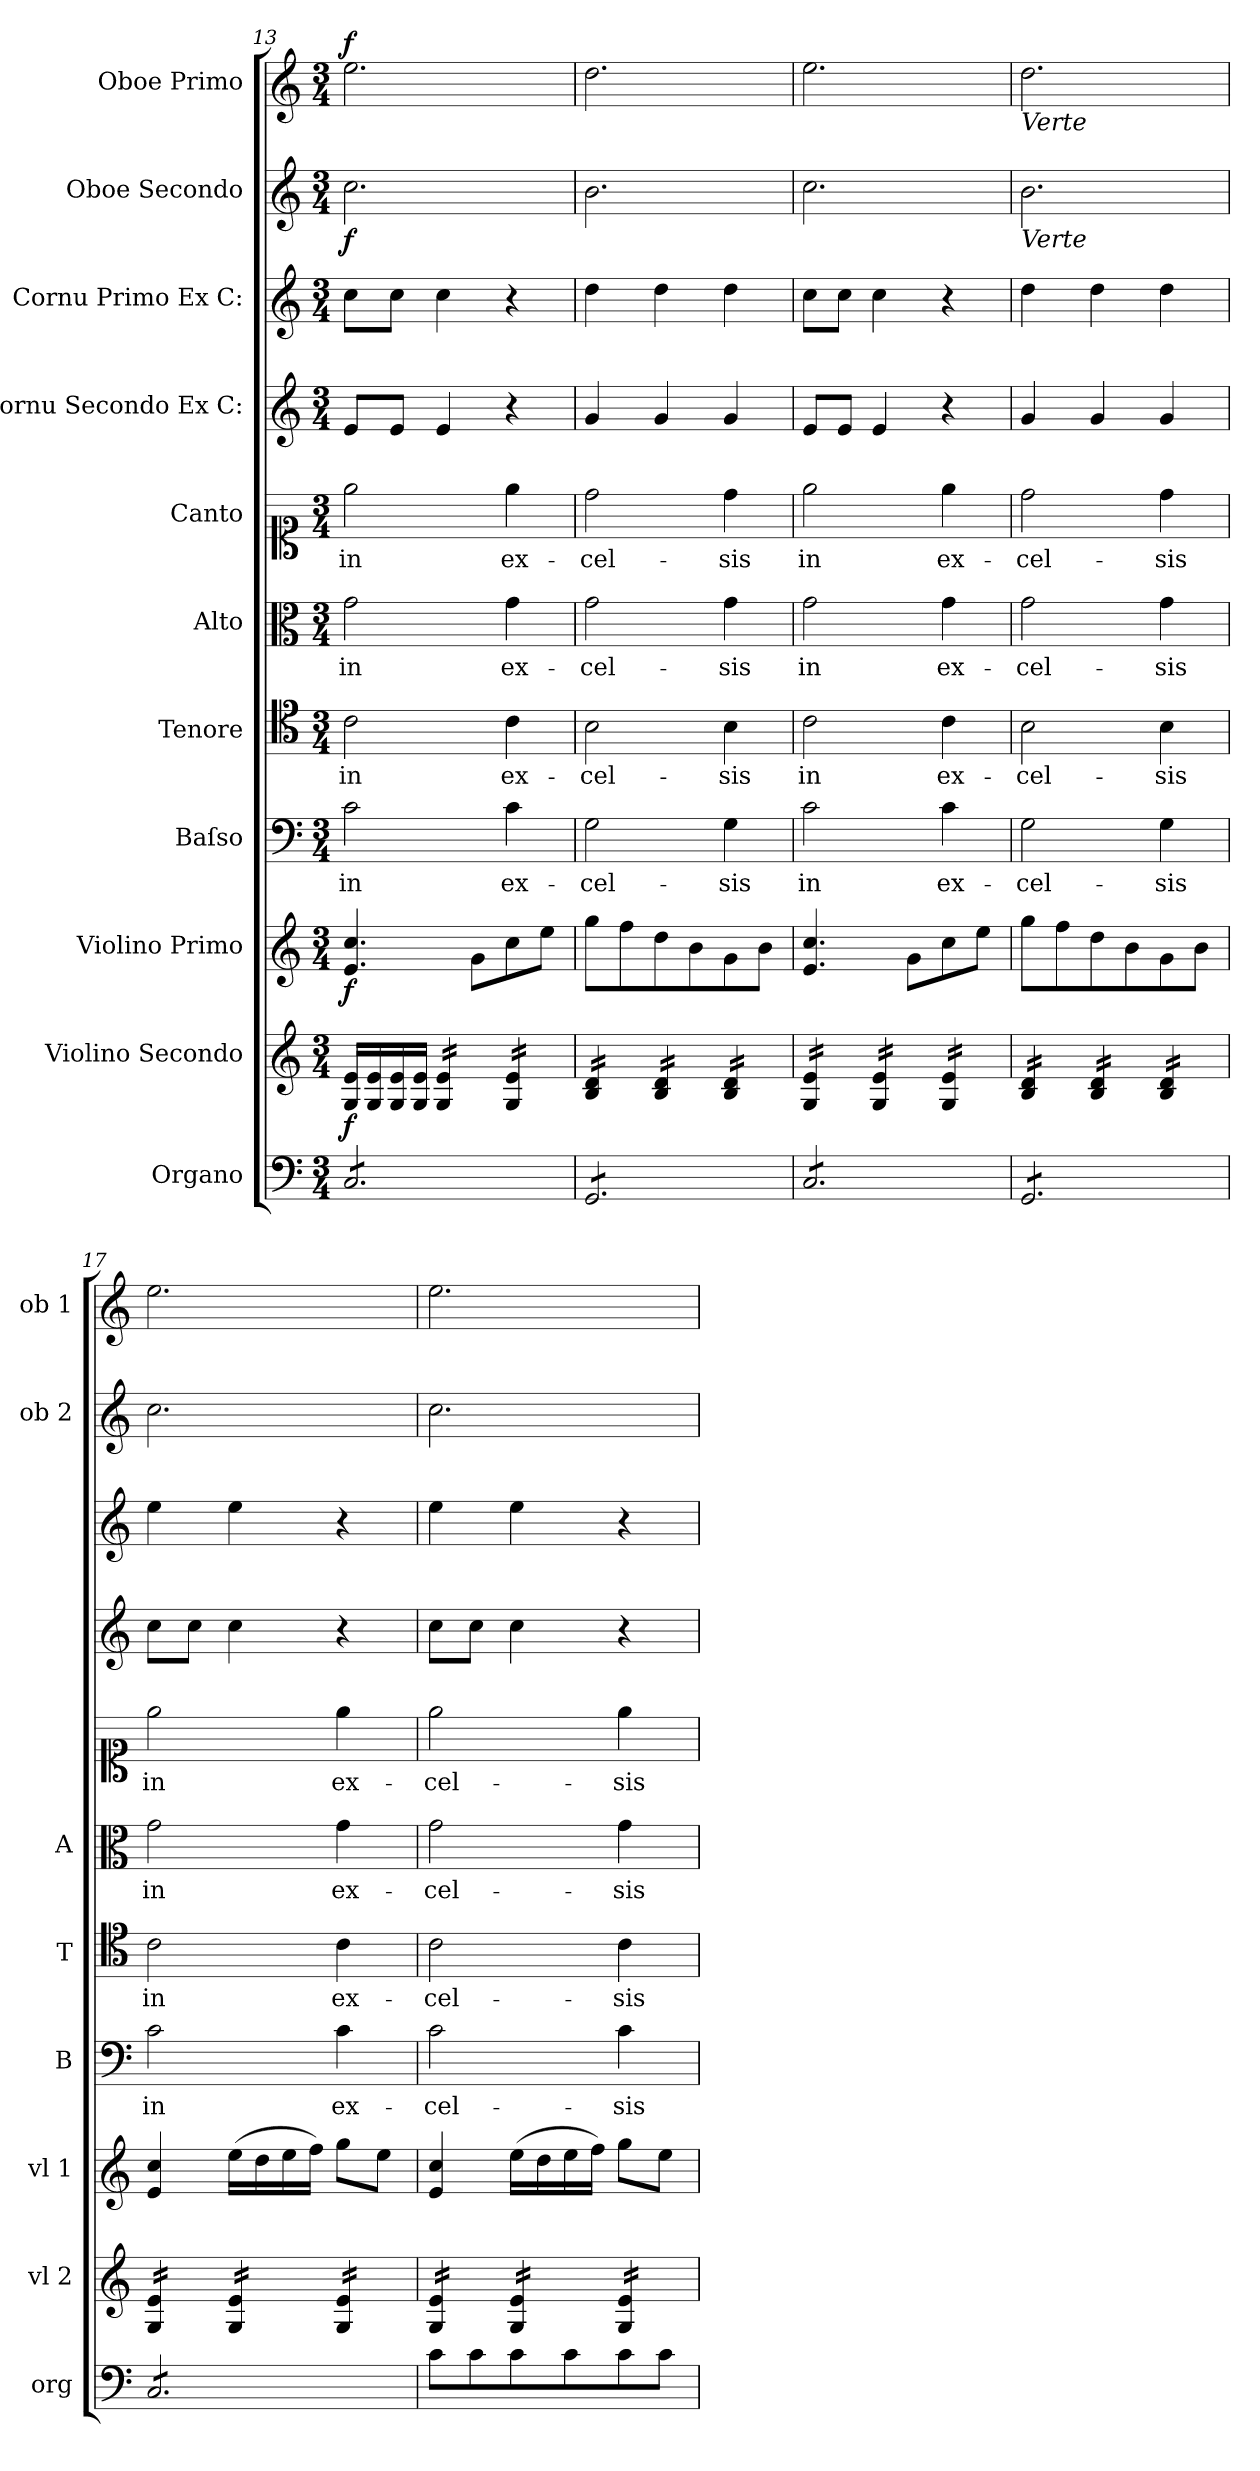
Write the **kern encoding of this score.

**kern	**kern	**dynam	**kern	**dynam	**kern	**text	**kern	**text	**kern	**text	**kern	**text	**kern	**dynam	**kern	**dynam	**kern	**dynam	**kern	**dynam
*part11	*part10	*part10	*part9	*part9	*part8	*part8	*part7	*part7	*part6	*part6	*part5	*part5	*part4	*part4	*part3	*part3	*part2	*part2	*part1	*part1
*staff11	*staff10	*staff10	*staff9	*staff9	*staff8	*staff8	*staff7	*staff7	*staff6	*staff6	*staff5	*staff5	*staff4	*staff4	*staff3	*staff3	*staff2	*staff2	*staff1	*staff1
*I"Organo	*I"Violino Secondo	*	*I"Violino Primo	*	*I"Baſso	*	*I"Tenore	*	*I"Alto	*	*I"Canto	*	*I"Cornu Secondo Ex C:	*	*I"Cornu Primo Ex C:	*	*I"Oboe Secondo	*	*I"Oboe Primo	*
*I'org	*I'vl 2	*	*I'vl 1	*	*I'B	*	*I'T	*	*I'A	*	*	*	*	*	*	*	*I'ob 2	*	*I'ob 1	*
*clefF4	*clefG2	*	*clefG2	*	*clefF4	*	*clefC4	*	*clefC3	*	*clefC1	*	*clefG2	*	*clefG2	*	*clefG2	*	*clefG2	*
*k[]	*k[]	*	*k[]	*	*k[]	*	*k[]	*	*k[]	*	*k[]	*	*k[]	*	*k[]	*	*k[]	*	*k[]	*
*C:	*C:	*	*C:	*	*C:	*	*C:	*	*C:	*	*C:	*	*C:	*	*C:	*	*C:	*	*C:	*
*M3/4	*M3/4	*	*M3/4	*	*M3/4	*	*M3/4	*	*M3/4	*	*M3/4	*	*M3/4	*	*M3/4	*	*M3/4	*	*M3/4	*
=13	=13	=13	=13	=13	=13	=13	=13	=13	=13	=13	=13	=13	=13	=13	=13	=13	=13	=13	=13	=13
!	!	!	!	!	!	!	!	!	!	!	!	!	!	!	!	!LO:DY:a	!	!	!	!LO:DY:a
*tremolo	*	*	*	*	*	*	*	*	*	*	*	*	*	*	*	*	*	*	*	*
8C/L	16G/ 16e/LL	f	4.e/ 4.cc/	f	2c\	in	2c\	in	2g\	in	2ee\	in	8e/L	for&colon;	8cc\L	for&colon;	2.cc\	f	2.ee\	f
.	16G/ 16e/	.	.	.	.	.	.	.	.	.	.	.	.	.	.	.	.	.	.	.
8C/	16G/ 16e/	.	.	.	.	.	.	.	.	.	.	.	8e/J	.	8cc\J	.	.	.	.	.
.	16G/ 16e/JJ	.	.	.	.	.	.	.	.	.	.	.	.	.	.	.	.	.	.	.
*	*tremolo	*	*	*	*	*	*	*	*	*	*	*	*	*	*	*	*	*	*	*
8C/	16G/ 16e/LL	.	.	.	.	.	.	.	.	.	.	.	4e/	.	4cc\	.	.	.	.	.
.	16G/ 16e/	.	.	.	.	.	.	.	.	.	.	.	.	.	.	.	.	.	.	.
8C/	16G/ 16e/	.	8g\L	.	.	.	.	.	.	.	.	.	.	.	.	.	.	.	.	.
.	16G/ 16e/JJ	.	.	.	.	.	.	.	.	.	.	.	.	.	.	.	.	.	.	.
8C/	16G/ 16e/LL	.	8cc\	.	4c\	ex-	4c\	ex-	4g\	ex-	4ee\	ex-	4r	.	4r	.	.	.	.	.
.	16G/ 16e/	.	.	.	.	.	.	.	.	.	.	.	.	.	.	.	.	.	.	.
8C/J	16G/ 16e/	.	8ee\J	.	.	.	.	.	.	.	.	.	.	.	.	.	.	.	.	.
.	16G/ 16e/JJ	.	.	.	.	.	.	.	.	.	.	.	.	.	.	.	.	.	.	.
=14	=14	=14	=14	=14	=14	=14	=14	=14	=14	=14	=14	=14	=14	=14	=14	=14	=14	=14	=14	=14
8GG/L	16B/ 16d/LL	.	8gg\L	.	2G\	-cel-	2B\	-cel-	2g\	-cel-	2dd\	-cel-	4g/	.	4dd\	.	2.b\	.	2.dd\	.
.	16B/ 16d/	.	.	.	.	.	.	.	.	.	.	.	.	.	.	.	.	.	.	.
8GG/	16B/ 16d/	.	8ff\	.	.	.	.	.	.	.	.	.	.	.	.	.	.	.	.	.
.	16B/ 16d/JJ	.	.	.	.	.	.	.	.	.	.	.	.	.	.	.	.	.	.	.
8GG/	16B/ 16d/LL	.	8dd\	.	.	.	.	.	.	.	.	.	4g/	.	4dd\	.	.	.	.	.
.	16B/ 16d/	.	.	.	.	.	.	.	.	.	.	.	.	.	.	.	.	.	.	.
8GG/	16B/ 16d/	.	8b\	.	.	.	.	.	.	.	.	.	.	.	.	.	.	.	.	.
.	16B/ 16d/JJ	.	.	.	.	.	.	.	.	.	.	.	.	.	.	.	.	.	.	.
8GG/	16B/ 16d/LL	.	8g\	.	4G\	-sis	4B\	-sis	4g\	-sis	4dd\	-sis	4g/	.	4dd\	.	.	.	.	.
.	16B/ 16d/	.	.	.	.	.	.	.	.	.	.	.	.	.	.	.	.	.	.	.
8GG/J	16B/ 16d/	.	8b\J	.	.	.	.	.	.	.	.	.	.	.	.	.	.	.	.	.
.	16B/ 16d/JJ	.	.	.	.	.	.	.	.	.	.	.	.	.	.	.	.	.	.	.
=15	=15	=15	=15	=15	=15	=15	=15	=15	=15	=15	=15	=15	=15	=15	=15	=15	=15	=15	=15	=15
!	!	!	!	!	!	!	!	!	!	!LO:LY:i	!	!	!	!	!	!	!	!	!	!
8C/L	16G/ 16e/LL	.	4.e/ 4.cc/	.	2c\	in	2c\	in	2g\	in	2ee\	in	8e/L	.	8cc\L	.	2.cc\	.	2.ee\	.
.	16G/ 16e/	.	.	.	.	.	.	.	.	.	.	.	.	.	.	.	.	.	.	.
8C/	16G/ 16e/	.	.	.	.	.	.	.	.	.	.	.	8e/J	.	8cc\J	.	.	.	.	.
.	16G/ 16e/JJ	.	.	.	.	.	.	.	.	.	.	.	.	.	.	.	.	.	.	.
8C/	16G/ 16e/LL	.	.	.	.	.	.	.	.	.	.	.	4e/	.	4cc\	.	.	.	.	.
.	16G/ 16e/	.	.	.	.	.	.	.	.	.	.	.	.	.	.	.	.	.	.	.
8C/	16G/ 16e/	.	8g\L	.	.	.	.	.	.	.	.	.	.	.	.	.	.	.	.	.
.	16G/ 16e/JJ	.	.	.	.	.	.	.	.	.	.	.	.	.	.	.	.	.	.	.
!	!	!	!	!	!	!	!	!	!	!LO:LY:i	!	!	!	!	!	!	!	!	!	!
8C/	16G/ 16e/LL	.	8cc\	.	4c\	ex-	4c\	ex-	4g\	ex-	4ee\	ex-	4r	.	4r	.	.	.	.	.
.	16G/ 16e/	.	.	.	.	.	.	.	.	.	.	.	.	.	.	.	.	.	.	.
8C/J	16G/ 16e/	.	8ee\J	.	.	.	.	.	.	.	.	.	.	.	.	.	.	.	.	.
.	16G/ 16e/JJ	.	.	.	.	.	.	.	.	.	.	.	.	.	.	.	.	.	.	.
=16	=16	=16	=16	=16	=16	=16	=16	=16	=16	=16	=16	=16	=16	=16	=16	=16	=16	=16	=16	=16
!	!	!	!	!	!	!	!	!	!	!	!	!	!	!	!	!	!	!	!LO:TX:b:i:t=Verte	!
!	!	!	!	!	!	!	!	!	!	!	!	!	!	!	!	!	!LO:TX:b:i:t=Verte	!	!	!
!	!	!	!	!	!	!	!	!	!	!LO:LY:i	!	!	!	!	!	!	!	!	!	!
8GG/L	16B/ 16d/LL	.	8gg\L	.	2G\	-cel-	2B\	-cel-	2g\	-cel-	2dd\	-cel-	4g/	.	4dd\	.	2.b\	.	2.dd\	.
.	16B/ 16d/	.	.	.	.	.	.	.	.	.	.	.	.	.	.	.	.	.	.	.
8GG/	16B/ 16d/	.	8ff\	.	.	.	.	.	.	.	.	.	.	.	.	.	.	.	.	.
.	16B/ 16d/JJ	.	.	.	.	.	.	.	.	.	.	.	.	.	.	.	.	.	.	.
8GG/	16B/ 16d/LL	.	8dd\	.	.	.	.	.	.	.	.	.	4g/	.	4dd\	.	.	.	.	.
.	16B/ 16d/	.	.	.	.	.	.	.	.	.	.	.	.	.	.	.	.	.	.	.
8GG/	16B/ 16d/	.	8b\	.	.	.	.	.	.	.	.	.	.	.	.	.	.	.	.	.
.	16B/ 16d/JJ	.	.	.	.	.	.	.	.	.	.	.	.	.	.	.	.	.	.	.
!	!	!	!	!	!	!	!	!	!	!LO:LY:i	!	!	!	!	!	!	!	!	!	!
8GG/	16B/ 16d/LL	.	8g\	.	4G\	-sis	4B\	-sis	4g\	-sis	4dd\	-sis	4g/	.	4dd\	.	.	.	.	.
.	16B/ 16d/	.	.	.	.	.	.	.	.	.	.	.	.	.	.	.	.	.	.	.
8GG/J	16B/ 16d/	.	8b\J	.	.	.	.	.	.	.	.	.	.	.	.	.	.	.	.	.
.	16B/ 16d/JJ	.	.	.	.	.	.	.	.	.	.	.	.	.	.	.	.	.	.	.
=17	=17	=17	=17	=17	=17	=17	=17	=17	=17	=17	=17	=17	=17	=17	=17	=17	=17	=17	=17	=17
!	!	!	!	!	!	!LO:LY:i	!	!LO:LY:i	!	!LO:LY:i	!	!LO:LY:i	!	!	!	!	!	!	!	!
8C/L	16G/ 16e/LL	.	4e/ 4cc/	.	2c\	in	2c\	in	2g\	in	2ee\	in	8cc\L	.	4ee\	.	2.cc\	.	2.ee\	.
.	16G/ 16e/	.	.	.	.	.	.	.	.	.	.	.	.	.	.	.	.	.	.	.
8C/	16G/ 16e/	.	.	.	.	.	.	.	.	.	.	.	8cc\J	.	.	.	.	.	.	.
.	16G/ 16e/JJ	.	.	.	.	.	.	.	.	.	.	.	.	.	.	.	.	.	.	.
8C/	16G/ 16e/LL	.	(16ee\LL	.	.	.	.	.	.	.	.	.	4cc\	.	4ee\	.	.	.	.	.
.	16G/ 16e/	.	16dd\	.	.	.	.	.	.	.	.	.	.	.	.	.	.	.	.	.
8C/	16G/ 16e/	.	16ee\	.	.	.	.	.	.	.	.	.	.	.	.	.	.	.	.	.
.	16G/ 16e/JJ	.	16ff\JJ)	.	.	.	.	.	.	.	.	.	.	.	.	.	.	.	.	.
!	!	!	!	!	!	!LO:LY:i	!	!LO:LY:i	!	!LO:LY:i	!	!LO:LY:i	!	!	!	!	!	!	!	!
8C/	16G/ 16e/LL	.	8gg\L	.	4c\	ex-	4c\	ex-	4g\	ex-	4ee\	ex-	4r	.	4r	.	.	.	.	.
.	16G/ 16e/	.	.	.	.	.	.	.	.	.	.	.	.	.	.	.	.	.	.	.
8C/J	16G/ 16e/	.	8ee\J	.	.	.	.	.	.	.	.	.	.	.	.	.	.	.	.	.
*Xtremolo	*	*	*	*	*	*	*	*	*	*	*	*	*	*	*	*	*	*	*	*
.	16G/ 16e/JJ	.	.	.	.	.	.	.	.	.	.	.	.	.	.	.	.	.	.	.
=18	=18	=18	=18	=18	=18	=18	=18	=18	=18	=18	=18	=18	=18	=18	=18	=18	=18	=18	=18	=18
!	!	!	!	!	!	!LO:LY:i	!	!LO:LY:i	!	!LO:LY:i	!	!LO:LY:i	!	!	!	!	!	!	!	!
8c\L	16G/ 16e/LL	.	4e/ 4cc/	.	2c\	-cel-	2c\	-cel-	2g\	-cel-	2ee\	-cel-	8cc\L	.	4ee\	.	2.cc\	.	2.ee\	.
.	16G/ 16e/	.	.	.	.	.	.	.	.	.	.	.	.	.	.	.	.	.	.	.
8c\	16G/ 16e/	.	.	.	.	.	.	.	.	.	.	.	8cc\J	.	.	.	.	.	.	.
.	16G/ 16e/JJ	.	.	.	.	.	.	.	.	.	.	.	.	.	.	.	.	.	.	.
8c\	16G/ 16e/LL	.	(16ee\LL	.	.	.	.	.	.	.	.	.	4cc\	.	4ee\	.	.	.	.	.
.	16G/ 16e/	.	16dd\	.	.	.	.	.	.	.	.	.	.	.	.	.	.	.	.	.
8c\	16G/ 16e/	.	16ee\	.	.	.	.	.	.	.	.	.	.	.	.	.	.	.	.	.
.	16G/ 16e/JJ	.	16ff\JJ)	.	.	.	.	.	.	.	.	.	.	.	.	.	.	.	.	.
!	!	!	!	!	!	!LO:LY:i	!	!LO:LY:i	!	!LO:LY:i	!	!LO:LY:i	!	!	!	!	!	!	!	!
8c\	16G/ 16e/LL	.	8gg\L	.	4c\	-sis	4c\	-sis	4g\	-sis	4ee\	-sis	4r	.	4r	.	.	.	.	.
.	16G/ 16e/	.	.	.	.	.	.	.	.	.	.	.	.	.	.	.	.	.	.	.
8c\J	16G/ 16e/	.	8ee\J	.	.	.	.	.	.	.	.	.	.	.	.	.	.	.	.	.
.	16G/ 16e/JJ	.	.	.	.	.	.	.	.	.	.	.	.	.	.	.	.	.	.	.
*	*Xtremolo	*	*	*	*	*	*	*	*	*	*	*	*	*	*	*	*	*	*	*
=	=	=	=	=	=	=	=	=	=	=	=	=	=	=	=	=	=	=	=	=
*-	*-	*-	*-	*-	*-	*-	*-	*-	*-	*-	*-	*-	*-	*-	*-	*-	*-	*-	*-	*-
